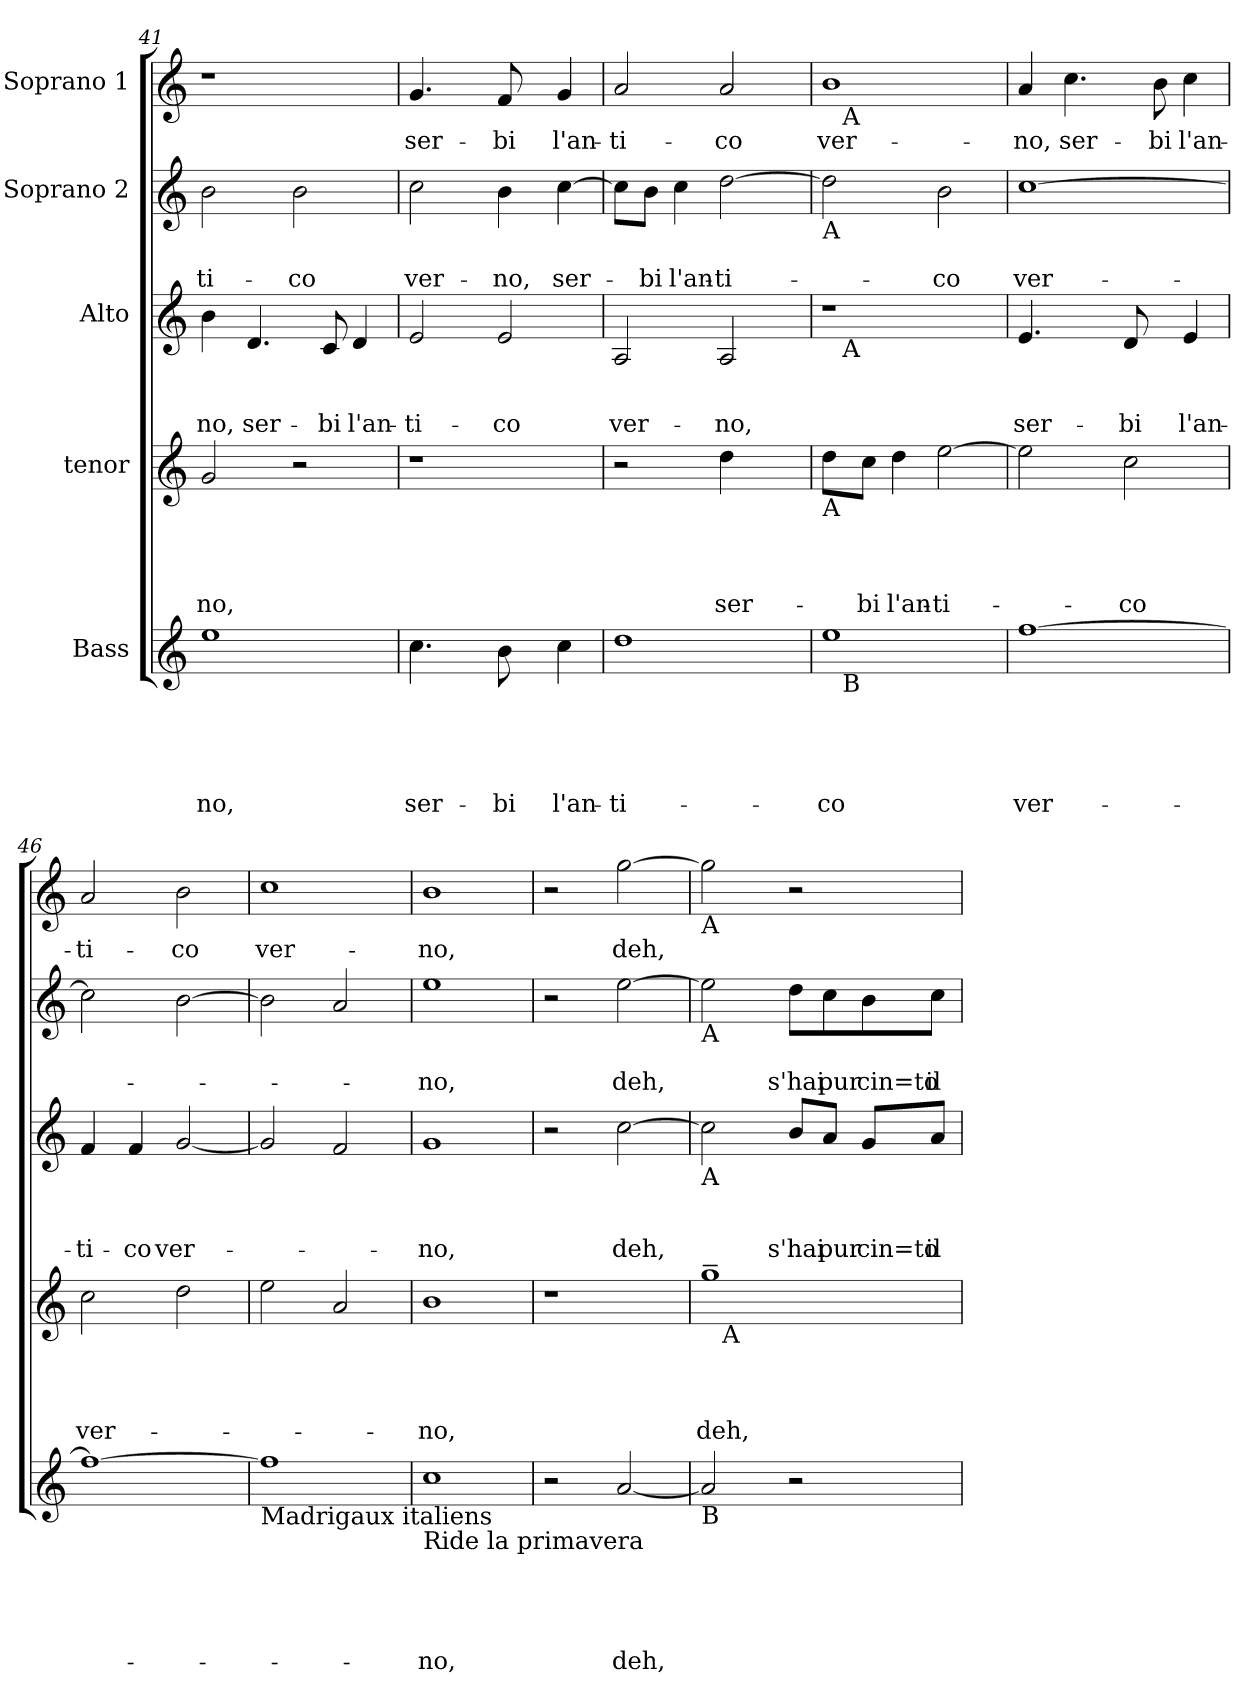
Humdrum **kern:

**kern	**text	**text	**text	**text	**text	**kern	**text	**text	**text	**text	**kern	**text	**text	**text	**kern	**text	**text	**kern	**text
*part5	*part5	*part5	*part5	*part5	*part5	*part4	*part4	*part4	*part4	*part4	*part3	*part3	*part3	*part3	*part2	*part2	*part2	*part1	*part1
*staff5	*staff5	*staff5	*staff5	*staff5	*staff5	*staff4	*staff4	*staff4	*staff4	*staff4	*staff3	*staff3	*staff3	*staff3	*staff2	*staff2	*staff2	*staff1	*staff1
*I"Bass	*	*	*	*	*	*I"tenor	*	*	*	*	*I"Alto	*	*	*	*I"Soprano 2	*	*	*I"Soprano 1	*
*clefG2	*	*	*	*	*	*clefG2	*	*	*	*	*clefG2	*	*	*	*clefG2	*	*	*clefG2	*
*k[]	*	*	*	*	*	*k[]	*	*	*	*	*k[]	*	*	*	*k[]	*	*	*k[]	*
*C:	*	*	*	*	*	*C:	*	*	*	*	*C:	*	*	*	*C:	*	*	*C:	*
=41	=41	=41	=41	=41	=41	=41	=41	=41	=41	=41	=41	=41	=41	=41	=41	=41	=41	=41	=41
!	!	!	!	!	!LO:LY:b	!	!	!	!	!LO:LY:b	!	!	!	!LO:LY:b	!	!	!LO:LY:b	!	!
1ee	.	.	.	.	-no,	2g/	.	.	.	-no,	4b\	.	.	-no,	2b\	.	ti-	1r	.
!	!	!	!	!	!	!	!	!	!	!	!	!	!	!LO:LY:b	!	!	!	!	!
.	.	.	.	.	.	.	.	.	.	.	4.d/	.	.	ser-	.	.	.	.	.
!	!	!	!	!	!	!	!	!	!	!	!	!	!	!	!	!	!LO:LY:b	!	!
.	.	.	.	.	.	2r	.	.	.	.	.	.	.	.	2b\	.	-co	.	.
!	!	!	!	!	!	!	!	!	!	!	!	!	!	!LO:LY:b	!	!	!	!	!
.	.	.	.	.	.	.	.	.	.	.	8c/	.	.	-bi	.	.	.	.	.
!	!	!	!	!	!	!	!	!	!	!	!	!	!	!LO:LY:b	!	!	!	!	!
.	.	.	.	.	.	.	.	.	.	.	4d/	.	.	l'an-	.	.	.	.	.
=42	=42	=42	=42	=42	=42	=42	=42	=42	=42	=42	=42	=42	=42	=42	=42	=42	=42	=42	=42
!	!	!	!	!	!LO:LY:b	!	!	!	!	!	!	!	!	!LO:LY:b	!	!	!LO:LY:b	!	!LO:LY:b
4.cc:\	.	.	.	.	ser-	1r	.	.	.	.	2e/	.	.	-ti-	2cc\	.	ver-	4.g:/	ser-
8ryy	.	.	.	.	.	.	.	.	.	.	.	.	.	.	.	.	.	8ryy	.
!	!	!	!	!	!LO:LY:b	!	!	!	!	!	!	!	!	!LO:LY:b	!	!	!LO:LY:b	!	!LO:LY:b
8b\	.	.	.	.	-bi	.	.	.	.	.	2e/	.	.	-co	4b\	.	-no,	8f/	-bi
8ryy	.	.	.	.	.	.	.	.	.	.	.	.	.	.	.	.	.	8ryy	.
!	!	!	!	!	!LO:LY:b	!	!	!	!	!	!	!	!	!	!	!	!LO:LY:b	!	!LO:LY:b
4cc\	.	.	.	.	l'an-	.	.	.	.	.	.	.	.	.	[>4cc\	.	ser-	4g/	l'an-
=43	=43	=43	=43	=43	=43	=43	=43	=43	=43	=43	=43	=43	=43	=43	=43	=43	=43	=43	=43
!	!	!	!	!	!LO:LY:b	!	!	!	!	!	!	!	!	!LO:LY:b	!	!	!	!	!LO:LY:b
1dd	.	.	.	.	-ti-	2r	.	.	.	.	2A/	.	.	ver-	8cc\L]	.	.	2a/	-ti-
!	!	!	!	!	!	!	!	!	!	!	!	!	!	!	!	!	!LO:LY:b	!	!
.	.	.	.	.	.	.	.	.	.	.	.	.	.	.	8b\J	.	-bi	.	.
!	!	!	!	!	!	!	!	!	!	!	!	!	!	!	!	!	!LO:LY:b	!	!
.	.	.	.	.	.	.	.	.	.	.	.	.	.	.	4cc\	.	l'an-	.	.
!	!	!	!	!	!	!	!	!	!	!LO:LY:b	!	!	!	!LO:LY:b	!	!	!LO:LY:b	!	!LO:LY:b
.	.	.	.	.	.	4dd:\	.	.	.	ser-	2A/	.	.	-no,	[<2dd\	.	-ti-	2a/	-co
.	.	.	.	.	.	4ryy	.	.	.	.	.	.	.	.	.	.	.	.	.
!!LO:PB:g=z
=44	=44	=44	=44	=44	=44	=44	=44	=44	=44	=44	=44	=44	=44	=44	=44	=44	=44	=44	=44
!	!	!	!	!	!	!	!	!	!	!	!	!	!	!	!LO:TX:b:t=A	!	!	!	!
!	!	!	!	!	!	!LO:TX:b:t=A	!	!	!	!	!	!	!	!	!	!	!	!	!
!	!	!	!	!	!LO:LY:b	!	!	!	!	!	!	!	!	!	!	!	!	!	!LO:LY:b
*^	*	*	*	*	*	*	*	*	*	*	*^	*	*	*	*	*	*	*^	*
1ee	16ryy	.	.	.	.	-co	8dd\L	.	.	.	.	1r	16ryy	.	.	.	2dd\]	.	.	1b	16ryy	ver-
!	!	!	!	!	!	!	!	!	!	!	!	!	!	!	!	!	!	!	!	!	!LO:TX:b:t=A	!
!	!	!	!	!	!	!	!	!	!	!	!	!	!LO:TX:b:t=A	!	!	!	!	!	!	!	!	!
!	!LO:TX:b:t=B	!	!	!	!	!	!	!	!	!	!	!	!	!	!	!	!	!	!	!	!	!
.	2...ryy	.	.	.	.	.	.	.	.	.	.	.	2...ryy	.	.	.	.	.	.	.	2...ryy	.
!	!	!	!	!	!	!	!	!	!	!	!LO:LY:b	!	!	!	!	!	!	!	!	!	!	!
.	.	.	.	.	.	.	8cc\J	.	.	.	-bi	.	.	.	.	.	.	.	.	.	.	.
!	!	!	!	!	!	!	!	!	!	!	!LO:LY:b	!	!	!	!	!	!	!	!	!	!	!
.	.	.	.	.	.	.	4dd\	.	.	.	l'an-	.	.	.	.	.	.	.	.	.	.	.
!	!	!	!	!	!	!	!	!	!	!	!LO:LY:b	!	!	!	!	!	!	!	!LO:LY:b	!	!	!
.	.	.	.	.	.	.	[>2ee\	.	.	.	-ti-	.	.	.	.	.	2b\	.	-co	.	.	.
=45	=45	=45	=45	=45	=45	=45	=45	=45	=45	=45	=45	=45	=45	=45	=45	=45	=45	=45	=45	=45	=45	=45
!	!	!	!	!	!	!	!	!	!	!	!	!LO:TX:b:t=M	!	!	!	!	!	!	!	!	!	!
!	!	!	!	!	!	!LO:LY:b	!	!	!	!	!	!	!	!	!	!LO:LY:b	!	!	!LO:LY:b	!	!	!LO:LY:b
*v	*v	*	*	*	*	*	*	*	*	*	*	*v	*v	*	*	*	*	*	*	*v	*v	*
[>1ff	.	.	.	.	ver-	2ee\]	.	.	.	.	4.e/	.	.	ser-	[>1cc	.	ver-	4a/	-no,
!	!	!	!	!	!	!	!	!	!	!	!	!	!	!	!	!	!	!	!LO:LY:b
.	.	.	.	.	.	.	.	.	.	.	.	.	.	.	.	.	.	4.cc\	ser-
.	.	.	.	.	.	.	.	.	.	.	8ryy	.	.	.	.	.	.	.	.
!	!	!	!	!	!	!	!	!	!	!LO:LY:b	!	!	!	!LO:LY:b	!	!	!	!	!
.	.	.	.	.	.	2cc\	.	.	.	-co	8d/	.	.	-bi	.	.	.	.	.
!	!	!	!	!	!	!	!	!	!	!	!	!	!	!	!	!	!	!	!LO:LY:b
.	.	.	.	.	.	.	.	.	.	.	8ryy	.	.	.	.	.	.	8b\	-bi
!	!	!	!	!	!	!	!	!	!	!	!	!	!	!LO:LY:b	!	!	!	!	!LO:LY:b
.	.	.	.	.	.	.	.	.	.	.	4e/	.	.	l'an-	.	.	.	4cc\	l'an-
=46	=46	=46	=46	=46	=46	=46	=46	=46	=46	=46	=46	=46	=46	=46	=46	=46	=46	=46	=46
!	!	!	!	!	!	!	!	!	!	!LO:LY:b	!	!	!	!LO:LY:b	!	!	!	!	!LO:LY:b
1ff_	.	.	.	.	.	2cc\	.	.	.	ver-	4f/	.	.	-ti-	2cc\]	.	.	2a/	-ti-
!	!	!	!	!	!	!	!	!	!	!	!	!	!	!LO:LY:b	!	!	!	!	!
.	.	.	.	.	.	.	.	.	.	.	4f/	.	.	-co	.	.	.	.	.
!	!	!	!	!	!	!	!	!	!	!	!	!	!	!LO:LY:b	!	!	!	!	!LO:LY:b
.	.	.	.	.	.	2dd\	.	.	.	.	[<2g/	.	.	ver-	[>2b\	.	.	2b\	-co
=47	=47	=47	=47	=47	=47	=47	=47	=47	=47	=47	=47	=47	=47	=47	=47	=47	=47	=47	=47
!LO:TX:b:t=Madrigaux italiens	!	!	!	!	!	!	!	!	!	!	!	!	!	!	!	!	!	!	!
!	!	!	!	!	!	!	!	!	!	!	!	!	!	!	!	!	!	!	!LO:LY:b
1ff]	.	.	.	.	.	2ee\	.	.	.	.	2g/]	.	.	.	2b\]	.	.	1cc	ver-
.	.	.	.	.	.	2a/	.	.	.	.	2f/	.	.	.	2a/	.	.	.	.
=48	=48	=48	=48	=48	=48	=48	=48	=48	=48	=48	=48	=48	=48	=48	=48	=48	=48	=48	=48
!LO:TX:b:t=Ride la primavera	!	!	!	!	!	!	!	!	!	!	!	!	!	!	!	!	!	!	!
!	!	!	!	!	!LO:LY:b	!	!	!	!	!LO:LY:b	!	!	!	!LO:LY:b	!	!	!LO:LY:b	!	!LO:LY:b
1cc	.	.	.	.	-no,	1b	.	.	.	-no,	1g	.	.	-no,	1ee	.	-no,	1b	-no,
=49	=49	=49	=49	=49	=49	=49	=49	=49	=49	=49	=49	=49	=49	=49	=49	=49	=49	=49	=49
2r	.	.	.	.	.	1r	.	.	.	.	2r	.	.	.	2r	.	.	2r	.
!	!	!	!	!	!LO:LY:b	!	!	!	!	!	!	!	!	!LO:LY:b	!	!	!LO:LY:b	!	!LO:LY:b
[>2a/	.	.	.	.	deh,	.	.	.	.	.	[>2cc\	.	.	deh,	[>2ee\	.	deh,	[>2gg\	deh,
!!LO:PB:g=z
=50	=50	=50	=50	=50	=50	=50	=50	=50	=50	=50	=50	=50	=50	=50	=50	=50	=50	=50	=50
!	!	!	!	!	!	!	!	!	!	!	!	!	!	!	!	!	!	!LO:TX:b:t=A	!
!	!	!	!	!	!	!	!	!	!	!	!	!	!	!	!LO:TX:b:t=A	!	!	!	!
!	!	!	!	!	!	!	!	!	!	!	!LO:TX:b:t=A	!	!	!	!	!	!	!	!
!LO:TX:b:t=B	!	!	!	!	!	!	!	!	!	!	!	!	!	!	!	!	!	!	!
!	!	!	!	!	!	!	!	!	!	!LO:LY:b	!	!	!	!	!	!	!	!	!
*	*	*	*	*	*	*^	*	*	*	*	*	*	*	*	*	*	*	*	*
2a/]	.	.	.	.	.	1gg~>	16ryy	.	.	.	deh,	2cc\]	.	.	.	2ee\]	.	.	2gg\]	.
!	!	!	!	!	!	!	!LO:TX:b:t=A	!	!	!	!	!	!	!	!	!	!	!	!	!
.	.	.	.	.	.	.	2...ryy	.	.	.	.	.	.	.	.	.	.	.	.	.
!	!	!	!	!	!	!	!	!	!	!	!	!	!	!	!LO:LY:b	!	!	!LO:LY:b	!	!
2r	.	.	.	.	.	.	.	.	.	.	.	8b/L	.	.	s'hai	8dd\L	.	s'hai	2r	.
!	!	!	!	!	!	!	!	!	!	!	!	!	!	!	!LO:LY:b	!	!	!LO:LY:b	!	!
.	.	.	.	.	.	.	.	.	.	.	.	8a/J	.	.	pur	8cc\	.	pur	.	.
!	!	!	!	!	!	!	!	!	!	!	!	!	!	!	!LO:LY:b	!	!	!LO:LY:b	!	!
.	.	.	.	.	.	.	.	.	.	.	.	8g/L	.	.	cin=to	8b\	.	cin=to	.	.
!	!	!	!	!	!	!	!	!	!	!	!	!	!	!	!LO:LY:b	!	!	!LO:LY:b	!	!
.	.	.	.	.	.	.	.	.	.	.	.	8a/J	.	.	il	8cc\J	.	il	.	.
*	*	*	*	*	*	*v	*v	*	*	*	*	*	*	*	*	*	*	*	*	*
=	=	=	=	=	=	=	=	=	=	=	=	=	=	=	=	=	=	=	=
*-	*-	*-	*-	*-	*-	*-	*-	*-	*-	*-	*-	*-	*-	*-	*-	*-	*-	*-	*-
